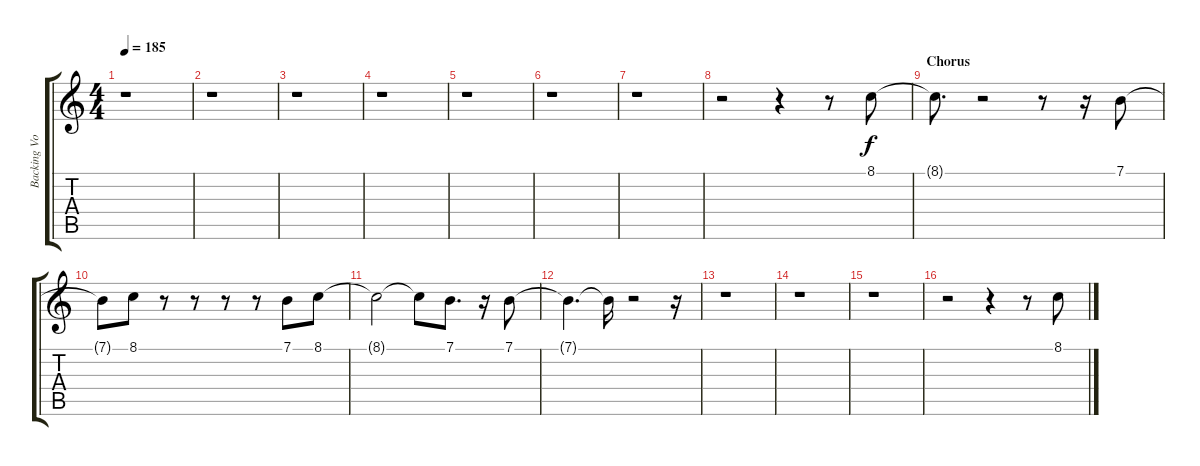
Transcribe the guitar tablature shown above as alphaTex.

\track ("Backing Vocal" "Backing Vo") {instrument altosax}
\staff {score tabs}
\tuning (E4 B3 G3 D3 A2 E2) {hide}
\ts (4 4)
\tempo 185
\clef g2
\ks c
r.1{dy f} |
r.1 |
r.1 |
r.1 |
r.1 |
r.1 |
r.1 |
r.2 r.4 r.8 8.1.8 |
\section ("" "Chorus")
8.1{t}.8{d} r.2 r.8 r.16 7.1.8 |
7.1{t}.8 8.1.8 r.8 r.8 r.8 r.8 7.1.8 8.1.8 |
8.1{t}.2 8.1{t}.8 7.1.8{d} r.16 7.1.8 |
7.1{t}.4{d} 7.1{t}.16 r.2 r.16 |
r.1 |
r.1 |
r.1 |
r.2 r.4 r.8 8.1.8
